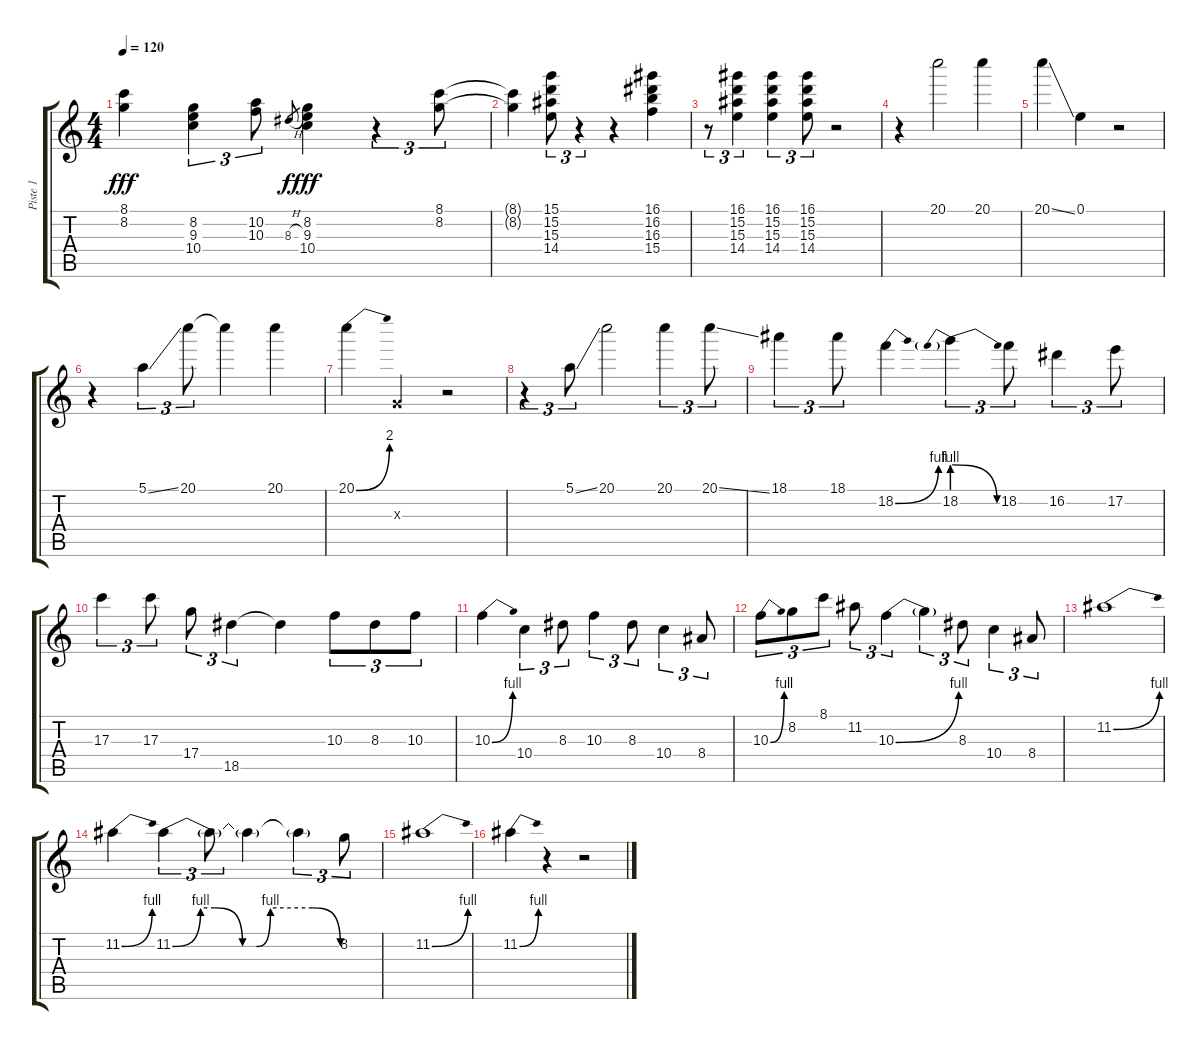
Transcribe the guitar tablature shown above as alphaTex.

\track ("Piste 1" "Piste 1") {instrument overdrivenguitar}
\staff {score tabs}
\tuning (E4 B3 G3 D3 A2 E2) {hide}
\ts (4 4)
\tempo 120
\clef g2
\ks c
(8.1{t} 8.2{t}).4{dy fff} (8.2 9.3 10.4).4{tu (3 2)} (10.2 10.3).8{tu (3 2)} 8.3{h}.8{gr dy f} (8.2 9.3 10.4).4{dy fff} r.4{tu (3 2)} (8.1 8.2).8{tu (3 2)} |
(8.1{t} 8.2{t}).4 (15.1 15.2 15.3 14.4).8{tu (3 2)} r.4{tu (3 2)} r.4 (16.1 16.2 16.3 15.4).4 |
r.8{tu (3 2)} (16.1 15.2 15.3 14.4).4{tu (3 2)} (16.1 15.2 15.3 14.4).4{tu (3 2)} (16.1 15.2 15.3 14.4).8{tu (3 2)} r.2 |
r.4 20.1.2 20.1.4 |
20.1{ss}.4 0.1.4 r.2 |
r.4 5.1{ss}.4{tu (3 2)} 20.1.8{tu (3 2)} 20.1{t}.4 20.1.4 |
20.1{be (bend 0 0 60 8)}.4 0.3{x}.4 r.2 |
r.4{tu (3 2)} 5.1{ss}.8{tu (3 2)} 20.1.2 20.1.4{tu (3 2)} 20.1{ss}.8{tu (3 2)} |
18.1.4{tu (3 2)} 18.1.8{tu (3 2)} 18.2{be (bend 0 0 60 4)}.4 18.2{be (prebendrelease 0 4 60 0)}.4{tu (3 2)} 18.2.8{tu (3 2)} 16.2.4{tu (3 2)} 17.2.8{tu (3 2)} |
17.3.4{tu (3 2)} 17.3.8{tu (3 2)} 17.4.8{tu (3 2)} 18.5.4{tu (3 2)} 18.5{t}.4 10.3.8{tu (3 2)} 8.3.8{tu (3 2)} 10.3.8{tu (3 2)} |
10.3{be (bend 0 0 60 4)}.4 10.4.4{tu (3 2)} 8.3.8{tu (3 2)} 10.3.4{tu (3 2)} 8.3.8{tu (3 2)} 10.4.4{tu (3 2)} 8.4.8{tu (3 2)} |
10.3{be (bend 0 0 60 4)}.8{tu (3 2)} 8.2.8{tu (3 2)} 8.1.8{tu (3 2)} 11.2.8{tu (3 2)} 10.3{be (bend 0 0 60 4)}.4{tu (3 2)} 10.3{t}.4{tu (3 2)} 8.3.8{tu (3 2)} 10.4.4{tu (3 2)} 8.4.8{tu (3 2)} |
11.2{be (bend 0 0 60 4)}.1 |
11.2{be (bend 0 0 60 4)}.4 11.2{be (custom 0 0 10 4 15 4 25 0 30 0 35 4 50 4 60 0)}.4{tu (3 2)} 11.2{t}.8{tu (3 2)} 11.2{t}.4 11.2{t}.4{tu (3 2)} 8.2.8{tu (3 2)} |
11.2{be (bend 0 0 60 4)}.1 |
11.2{be (bend 0 0 60 4)}.4 r.4 r.2
